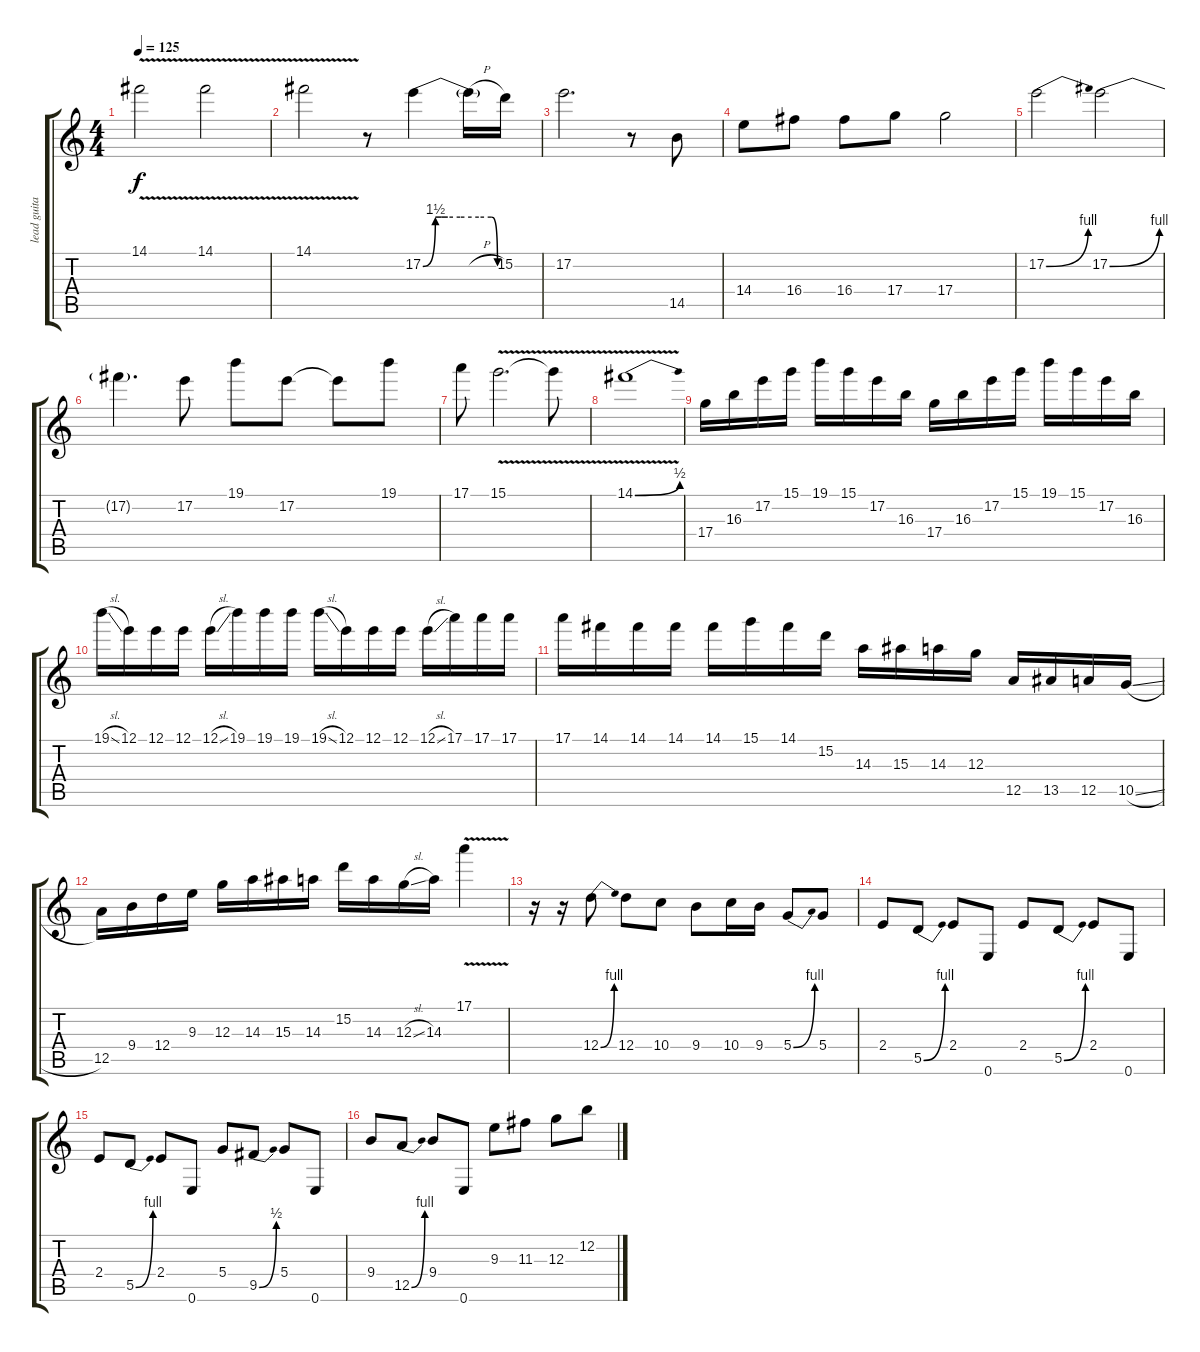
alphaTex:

\track ("lead guitar" "lead guita") {instrument electricguitarjazz}
\staff {score tabs}
\tuning (E4 B3 G3 D3 A2 E2) {hide}
\ts (4 4)
\tempo 125
\clef g2
\ks c
14.1{v}.2{dy f} 14.1{v}.2 |
14.1{v}.2 r.8 17.2{be (custom 0 0 10 6 15 6 20 6 30 6 45 6 55 6 60 0)}.4 17.2{h t}.16 15.2.16 |
17.2.2{d} r.8 14.5.8 |
14.4.8 16.4.8 16.4.8 17.4.8 17.4.2 |
17.2{be (bend 0 0 60 4)}.2 17.2{be (bend 0 0 60 4)}.2 |
17.2{t}.4{d} 17.2.8 19.1.8 17.2.8 17.2{t}.8 19.1.8 |
17.1.8 15.1{v}.2{d} 15.1{t}.8 |
14.1{be (bend 0 0 60 2) v}.1 |
17.4.16 16.3.16 17.2.16 15.1.16 19.1.16 15.1.16 17.2.16 16.3.16 17.4.16 16.3.16 17.2.16 15.1.16 19.1.16 15.1.16 17.2.16 16.3.16 |
19.1{sl}.16 12.1.16 12.1.16 12.1.16 12.1{sl}.16 19.1.16 19.1.16 19.1.16 19.1{sl}.16 12.1.16 12.1.16 12.1.16 12.1{sl}.16 17.1.16 17.1.16 17.1.16 |
17.1.16 14.1.16 14.1.16 14.1.16 14.1.16 15.1.16 14.1.16 15.2.16 14.3.16 15.3.16 14.3.16 12.3.16 12.5.16 13.5.16 12.5.16 10.5{sl}.16 |
12.5.16 9.4.16 12.4.16 9.3.16 12.3.16 14.3.16 15.3.16 14.3.16 15.2.16 14.3.16 12.3{sl}.16 14.3.16 17.1{v}.4 |
r.16 r.16 12.4{be (bend 0 0 60 4)}.8 12.4.8 10.4.8 9.4.8 10.4.16 9.4.16 5.4{be (bend 0 0 60 4)}.8 5.4.8 |
2.4.8 5.5{be (bend 0 0 60 4)}.8 2.4.8 0.6.8 2.4.8 5.5{be (bend 0 0 60 4)}.8 2.4.8 0.6.8 |
2.4.8 5.5{be (bend 0 0 60 4)}.8 2.4.8 0.6.8 5.4.8 9.5{be (bend 0 0 60 2)}.8 5.4.8 0.6.8 |
9.4.8 12.5{be (bend 0 0 60 4)}.8 9.4.8 0.6.8 9.3.8 11.3.8 12.3.8 12.2{sl}.8
